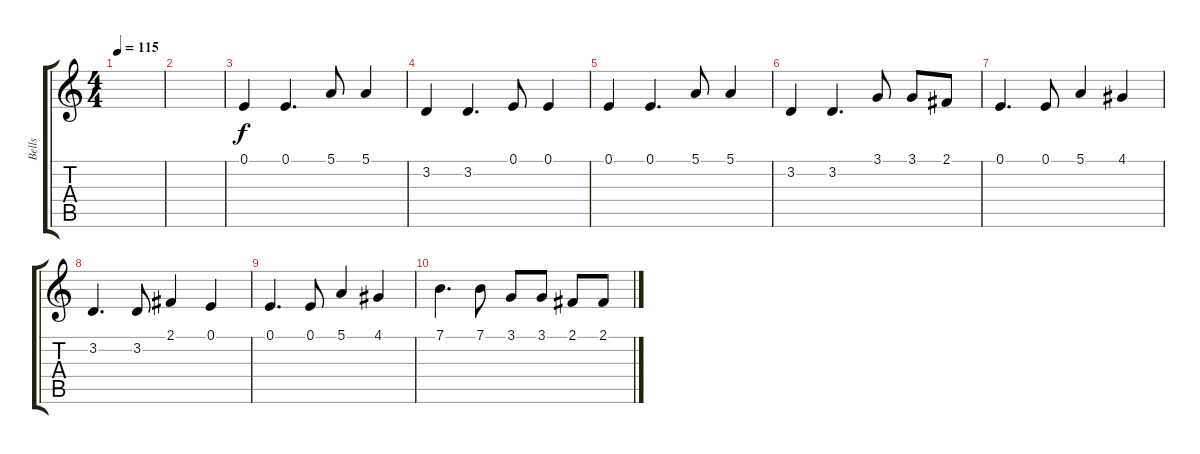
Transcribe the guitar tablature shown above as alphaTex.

\track ("Bells" "Bells") {instrument tubularbells}
\staff {score tabs}
\tuning (E4 B3 G3 D3 A2 E2) {hide}
\ts (4 4)
\tempo 115
\clef g2
\ks c
|
|
0.1.4 0.1.4{d} 5.1.8 5.1.4 |
3.2.4 3.2.4{d} 0.1.8 0.1.4 |
0.1.4 0.1.4{d} 5.1.8 5.1.4 |
3.2.4 3.2.4{d} 3.1.8 3.1.8 2.1.8 |
0.1.4{d} 0.1.8 5.1.4 4.1.4 |
3.2.4{d} 3.2.8 2.1.4 0.1.4 |
0.1.4{d} 0.1.8 5.1.4 4.1.4 |
7.1.4{d} 7.1.8 3.1.8 3.1.8 2.1.8 2.1.8
